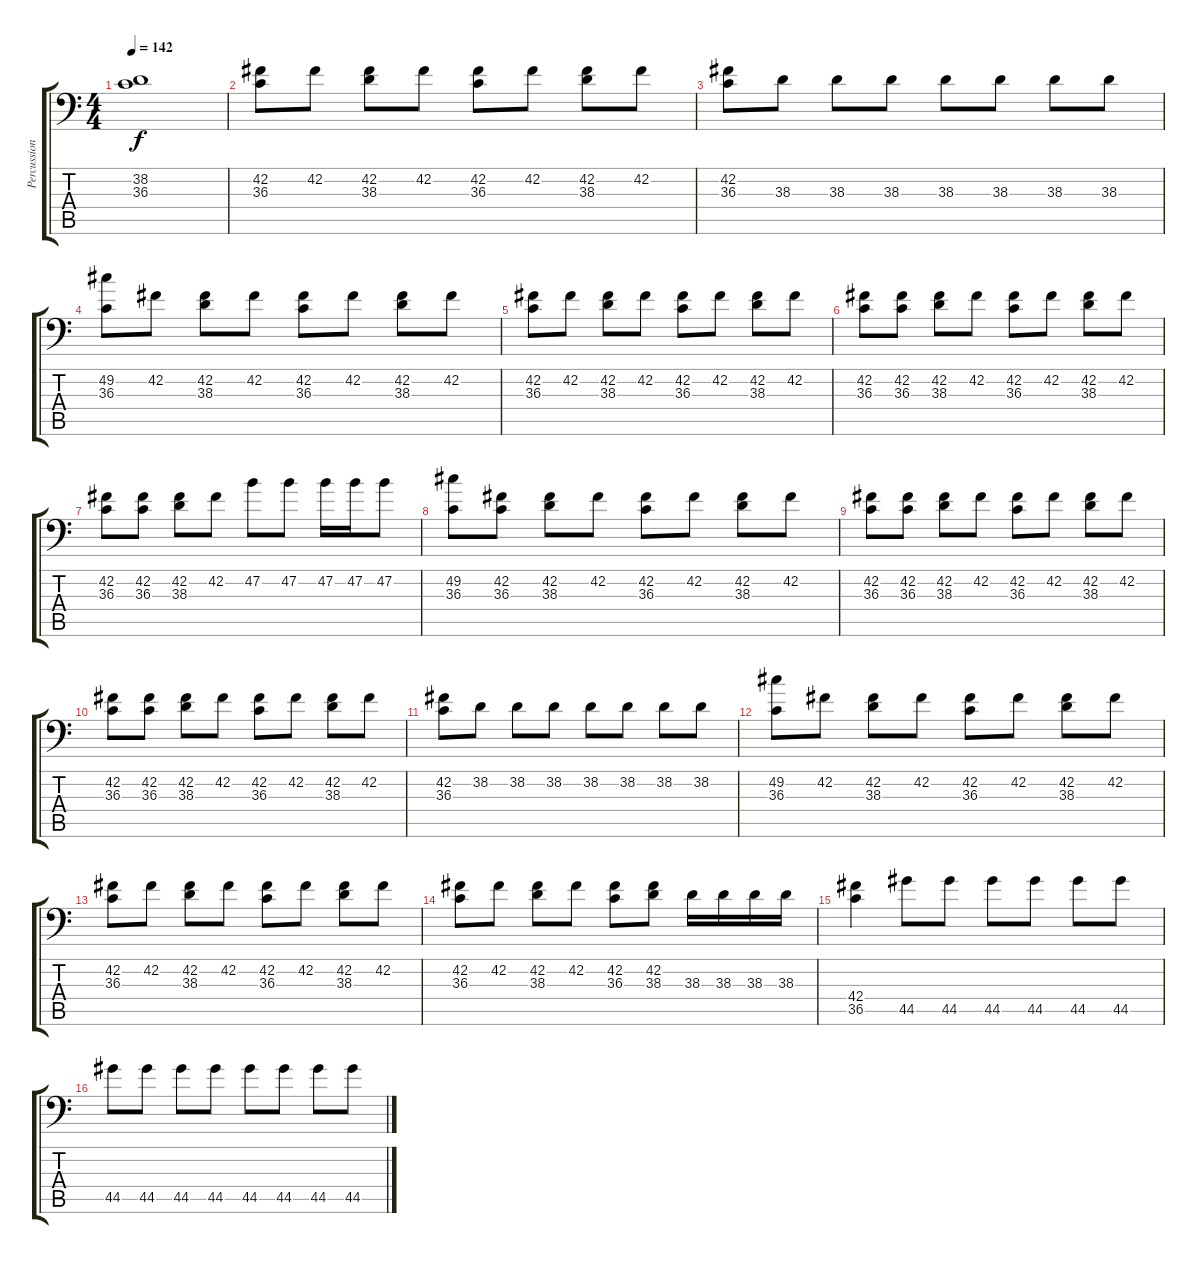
\track ("Percussion" "Percussion") {instrument acousticgrandpiano}
\staff {score tabs}
\tuning (C-1 C-1 C-1 C-1 C-1 C-1) {hide}
\ts (4 4)
\tempo 142
\clef f4
\ks c
(38.2 36.3).1{dy f} |
(42.2 36.3).8 42.2.8 (42.2 38.3).8 42.2.8 (42.2 36.3).8 42.2.8 (42.2 38.3).8 42.2.8 |
(42.2 36.3).8 38.3.8 38.3.8 38.3.8 38.3.8 38.3.8 38.3.8 38.3.8 |
(49.2 36.3).8 42.2.8 (42.2 38.3).8 42.2.8 (42.2 36.3).8 42.2.8 (42.2 38.3).8 42.2.8 |
(42.2 36.3).8 42.2.8 (42.2 38.3).8 42.2.8 (42.2 36.3).8 42.2.8 (42.2 38.3).8 42.2.8 |
(42.2 36.3).8 (42.2 36.3).8 (42.2 38.3).8 42.2.8 (42.2 36.3).8 42.2.8 (42.2 38.3).8 42.2.8 |
(42.2 36.3).8 (42.2 36.3).8 (42.2 38.3).8 42.2.8 47.2.8 47.2.8 47.2.16 47.2.16 47.2.8 |
(49.2 36.3).8 (42.2 36.3).8 (42.2 38.3).8 42.2.8 (42.2 36.3).8 42.2.8 (42.2 38.3).8 42.2.8 |
(42.2 36.3).8 (42.2 36.3).8 (42.2 38.3).8 42.2.8 (42.2 36.3).8 42.2.8 (42.2 38.3).8 42.2.8 |
(42.2 36.3).8 (42.2 36.3).8 (42.2 38.3).8 42.2.8 (42.2 36.3).8 42.2.8 (42.2 38.3).8 42.2.8 |
(42.2 36.3).8 38.2.8 38.2.8 38.2.8 38.2.8 38.2.8 38.2.8 38.2.8 |
(49.2 36.3).8 42.2.8 (42.2 38.3).8 42.2.8 (42.2 36.3).8 42.2.8 (42.2 38.3).8 42.2.8 |
(42.2 36.3).8 42.2.8 (42.2 38.3).8 42.2.8 (42.2 36.3).8 42.2.8 (42.2 38.3).8 42.2.8 |
(42.2 36.3).8 42.2.8 (42.2 38.3).8 42.2.8 (42.2 36.3).8 (42.2 38.3).8 38.3.16 38.3.16 38.3.16 38.3.16 |
(42.4 36.5).4 44.5.8 44.5.8 44.5.8 44.5.8 44.5.8 44.5.8 |
44.5.8 44.5.8 44.5.8 44.5.8 44.5.8 44.5.8 44.5.8 44.5.8
